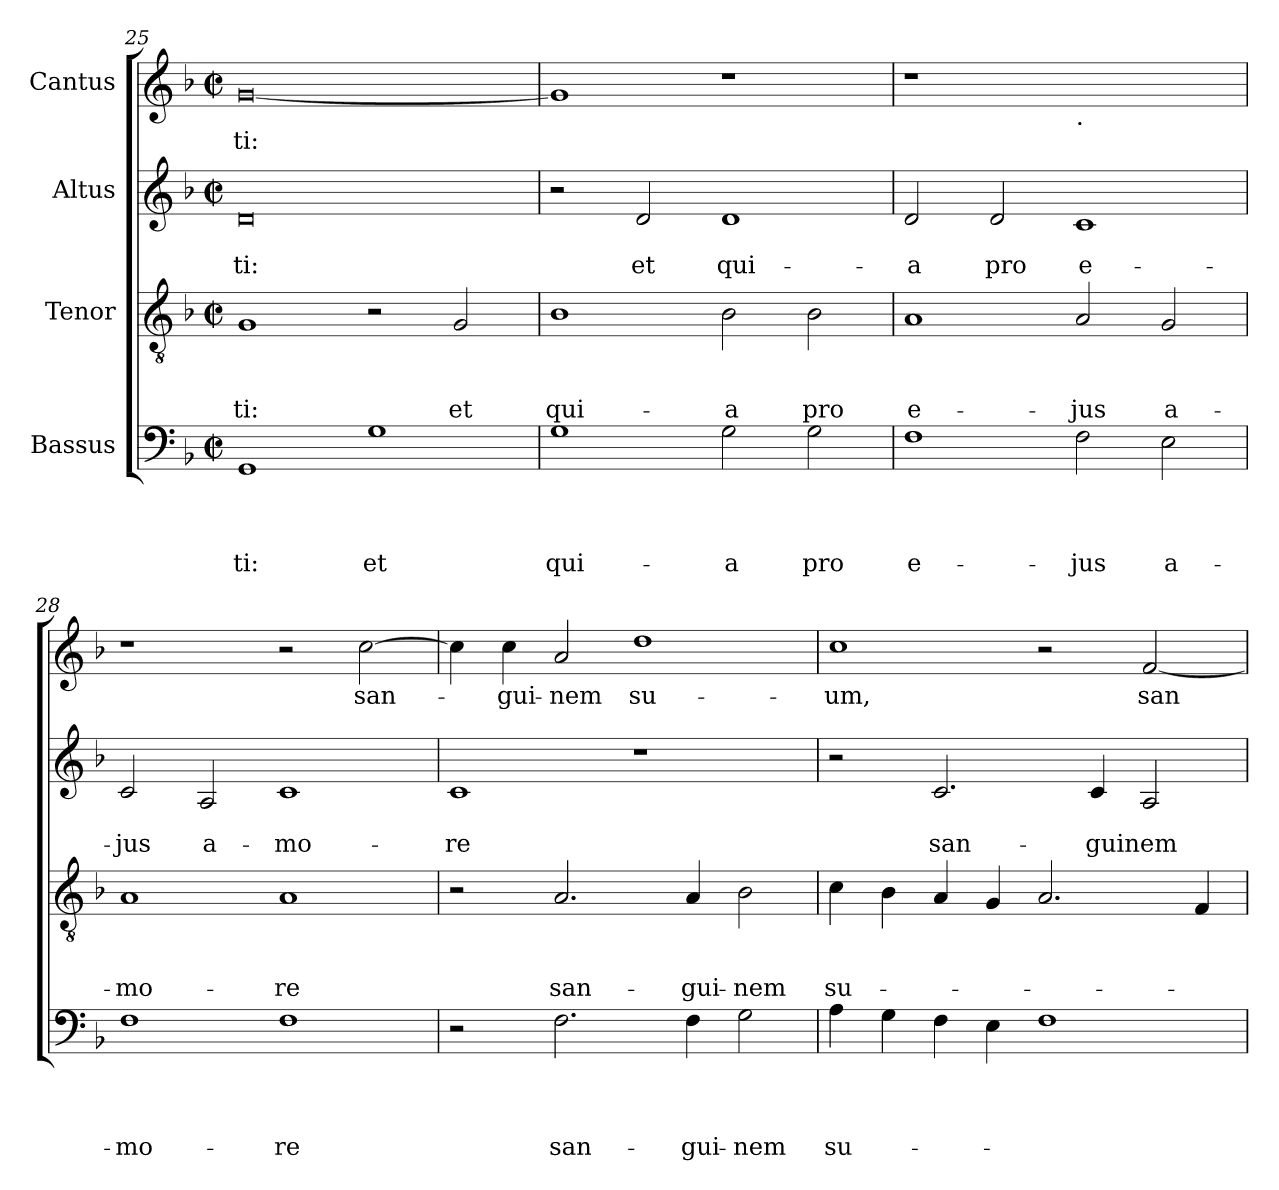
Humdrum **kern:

**kern	**text	**text	**text	**text	**kern	**text	**text	**text	**kern	**text	**text	**kern	**text
*part4	*part4	*part4	*part4	*part4	*part3	*part3	*part3	*part3	*part2	*part2	*part2	*part1	*part1
*staff4	*staff4	*staff4	*staff4	*staff4	*staff3	*staff3	*staff3	*staff3	*staff2	*staff2	*staff2	*staff1	*staff1
*I"Bassus	*	*	*	*	*I"Tenor	*	*	*	*I"Altus	*	*	*I"Cantus	*
*clefF4	*	*	*	*	*clefGv2	*	*	*	*clefG2	*	*	*clefG2	*
*k[b-]	*	*	*	*	*k[b-]	*	*	*	*k[b-]	*	*	*k[b-]	*
*F:	*	*	*	*	*F:	*	*	*	*F:	*	*	*F:	*
*M2/2	*	*	*	*	*M2/2	*	*	*	*M2/2	*	*	*M2/2	*
*met(c|)	*	*	*	*	*met(c|)	*	*	*	*met(c|)	*	*	*met(c|)	*
=25	=25	=25	=25	=25	=25	=25	=25	=25	=25	=25	=25	=25	=25
!	!	!	!	!LO:LY:b	!	!	!	!LO:LY:b	!	!	!LO:LY:b	!	!LO:LY:b
1GG	.	.	.	-ti:	1G	.	.	-ti:	0d	.	-ti:	[<0g	-ti:
!	!	!	!	!LO:LY:b	!	!	!	!	!	!	!	!	!
1G	.	.	.	et	2r	.	.	.	.	.	.	.	.
!	!	!	!	!	!	!	!	!LO:LY:b	!	!	!	!	!
.	.	.	.	.	2G/	.	.	et	.	.	.	.	.
=26	=26	=26	=26	=26	=26	=26	=26	=26	=26	=26	=26	=26	=26
!	!	!	!	!LO:LY:b	!	!	!	!LO:LY:b	!	!	!	!	!
1G	.	.	.	qui-	1B-	.	.	qui-	2r	.	.	1g]	.
!	!	!	!	!	!	!	!	!	!	!	!LO:LY:b	!	!
.	.	.	.	.	.	.	.	.	2d/	.	et	.	.
!	!	!	!	!LO:LY:b	!	!	!	!LO:LY:b	!	!	!LO:LY:b	!	!
2G\	.	.	.	-a	2B-\	.	.	-a	1d	.	qui-	1r	.
!	!	!	!	!LO:LY:b	!	!	!	!LO:LY:b	!	!	!	!	!
2G\	.	.	.	pro	2B-\	.	.	pro	.	.	.	.	.
!!LO:PB:g=z
=27	=27	=27	=27	=27	=27	=27	=27	=27	=27	=27	=27	=27	=27
!	!	!	!	!LO:LY:b:rj	!	!	!	!LO:LY:b:rj	!	!	!LO:LY:b	!	!
1F	.	.	.	e-	1A	.	.	e-	2d/	.	-a	1r	.
!	!	!	!	!	!	!	!	!	!	!	!LO:LY:b	!	!
.	.	.	.	.	.	.	.	.	2d/	.	pro	.	.
!	!	!	!	!	!	!	!	!	!	!	!	!LO:TX:b:t=.	!
!	!	!	!	!LO:LY:b	!	!	!	!LO:LY:b	!	!	!LO:LY:b:rj	!	!
2F\	.	.	.	-jus	2A/	.	.	-jus	1c	.	e-	1ryy	.
!	!	!	!	!LO:LY:b	!	!	!	!LO:LY:b	!	!	!	!	!
2E\	.	.	.	a-	2G/	.	.	a-	.	.	.	.	.
=28	=28	=28	=28	=28	=28	=28	=28	=28	=28	=28	=28	=28	=28
!	!	!	!	!LO:LY:b	!	!	!	!LO:LY:b	!	!	!LO:LY:b	!	!
1F	.	.	.	-mo-	1A	.	.	-mo-	2c/	.	-jus	1r	.
!	!	!	!	!	!	!	!	!	!	!	!LO:LY:b	!	!
.	.	.	.	.	.	.	.	.	2A/	.	a-	.	.
!	!	!	!	!LO:LY:b	!	!	!	!LO:LY:b	!	!	!LO:LY:b	!	!
1F	.	.	.	-re	1A	.	.	-re	1c	.	-mo-	2r	.
!	!	!	!	!	!	!	!	!	!	!	!	!	!LO:LY:b
.	.	.	.	.	.	.	.	.	.	.	.	[>2cc\	san-
=29	=29	=29	=29	=29	=29	=29	=29	=29	=29	=29	=29	=29	=29
!	!	!	!	!	!	!	!	!	!	!	!LO:LY:b	!	!
2r	.	.	.	.	2r	.	.	.	1c	.	-re	4cc\]	.
!	!	!	!	!	!	!	!	!	!	!	!	!	!LO:LY:b
.	.	.	.	.	.	.	.	.	.	.	.	4cc\	-gui-
!	!	!	!	!LO:LY:b	!	!	!	!LO:LY:b	!	!	!	!	!LO:LY:b
2.F\	.	.	.	san-	2.A/	.	.	san-	.	.	.	2a/	-nem
!	!	!	!	!	!	!	!	!	!	!	!	!	!LO:LY:b
.	.	.	.	.	.	.	.	.	1r	.	.	1dd	su-
!	!	!	!	!LO:LY:b	!	!	!	!LO:LY:b	!	!	!	!	!
4F\	.	.	.	-gui-	4A/	.	.	-gui-	.	.	.	.	.
!	!	!	!	!LO:LY:b:rj	!	!	!	!LO:LY:b:rj	!	!	!	!	!
2G\	.	.	.	-nem	2B-\	.	.	-nem	.	.	.	.	.
=30	=30	=30	=30	=30	=30	=30	=30	=30	=30	=30	=30	=30	=30
!	!	!	!	!LO:LY:b	!	!	!	!LO:LY:b	!	!	!	!	!LO:LY:b
4A\	.	.	.	su-	4c\	.	.	su-	2r	.	.	1cc	-um,
4G\	.	.	.	.	4B-\	.	.	.	.	.	.	.	.
!	!	!	!	!	!	!	!	!	!	!	!LO:LY:b	!	!
4F\	.	.	.	.	4A/	.	.	.	2.c/	.	san-	.	.
4E\	.	.	.	.	4G/	.	.	.	.	.	.	.	.
1F	.	.	.	.	2.A/	.	.	.	.	.	.	2r	.
!	!	!	!	!	!	!	!	!	!	!	!LO:LY:b	!	!
.	.	.	.	.	.	.	.	.	4c/	.	-guinem	.	.
!	!	!	!	!	!	!	!	!	!	!	!	!	!LO:LY:b
.	.	.	.	.	.	.	.	.	2A/	.	.	[<2f/	san-
.	.	.	.	.	4F/	.	.	.	.	.	.	.	.
=	=	=	=	=	=	=	=	=	=	=	=	=	=
*-	*-	*-	*-	*-	*-	*-	*-	*-	*-	*-	*-	*-	*-
